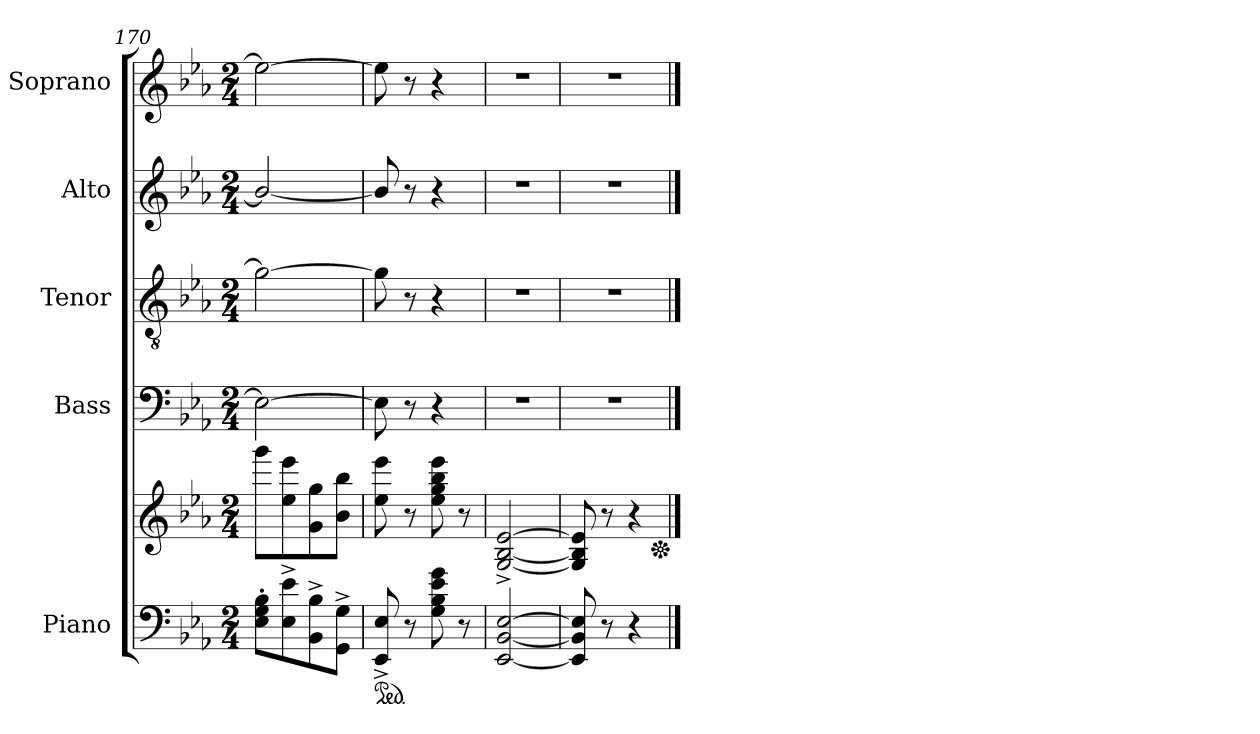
**kern	**kern	**kern	**kern	**kern	**kern
*part5	*part5	*part4	*part3	*part2	*part1
*staff6	*staff5	*staff4	*staff3	*staff2	*staff1
*I"Piano	*	*I"Bass	*I"Tenor	*I"Alto	*I"Soprano
*	*	*I'B	*I'T	*I'A	*I'S
*clefF4	*clefG2	*clefF4	*clefGv2	*clefG2	*clefG2
*k[b-e-a-]	*k[b-e-a-]	*k[b-e-a-]	*k[b-e-a-]	*k[b-e-a-]	*k[b-e-a-]
*E-:	*E-:	*E-:	*E-:	*E-:	*E-:
*M2/4	*M2/4	*M2/4	*M2/4	*M2/4	*M2/4
=170	=170	=170	=170	=170	=170
8E-' 8G' 8B-'L	8gggL	2E-_	2g_	2b-/_	2ee-_
8E-^ 8e-^	8ee- 8eee-	.	.	.	.
8BB-^ 8B-^	8g 8gg	.	.	.	.
8GG^ 8G^J	8b- 8bb-J	.	.	.	.
=171	=171	=171	=171	=171	=171
*ped	*	*	*	*	*
8EE-^ 8E-^	8ee- 8eee-	8E-]	8g]	8b-/]	8ee-]
8r	8r	8r	8r	8r	8r
8G 8B- 8e- 8g	8ee- 8gg 8bb- 8eee-	4r	4r	4r	4r
8r	8r	.	.	.	.
=172	=172	=172	=172	=172	=172
!	!	!LO:N:vis=1	!LO:N:vis=1	!LO:N:vis=1	!LO:N:vis=1
[2EE- [2BB- [2E-	[2G^ [2B-^ [2e-^	2r	2r	2r	2r
=173	=173	=173	=173	=173	=173
!	!	!LO:N:vis=1	!LO:N:vis=1	!LO:N:vis=1	!LO:N:vis=1
8EE-] 8BB-] 8E-]	8G] 8B-] 8e-]	2r	2r	2r	2r
8r	8r	.	.	.	.
4r	4r	.	.	.	.
*	*Xped	*	*	*	*
==	==	==	==	==	==
*-	*-	*-	*-	*-	*-
